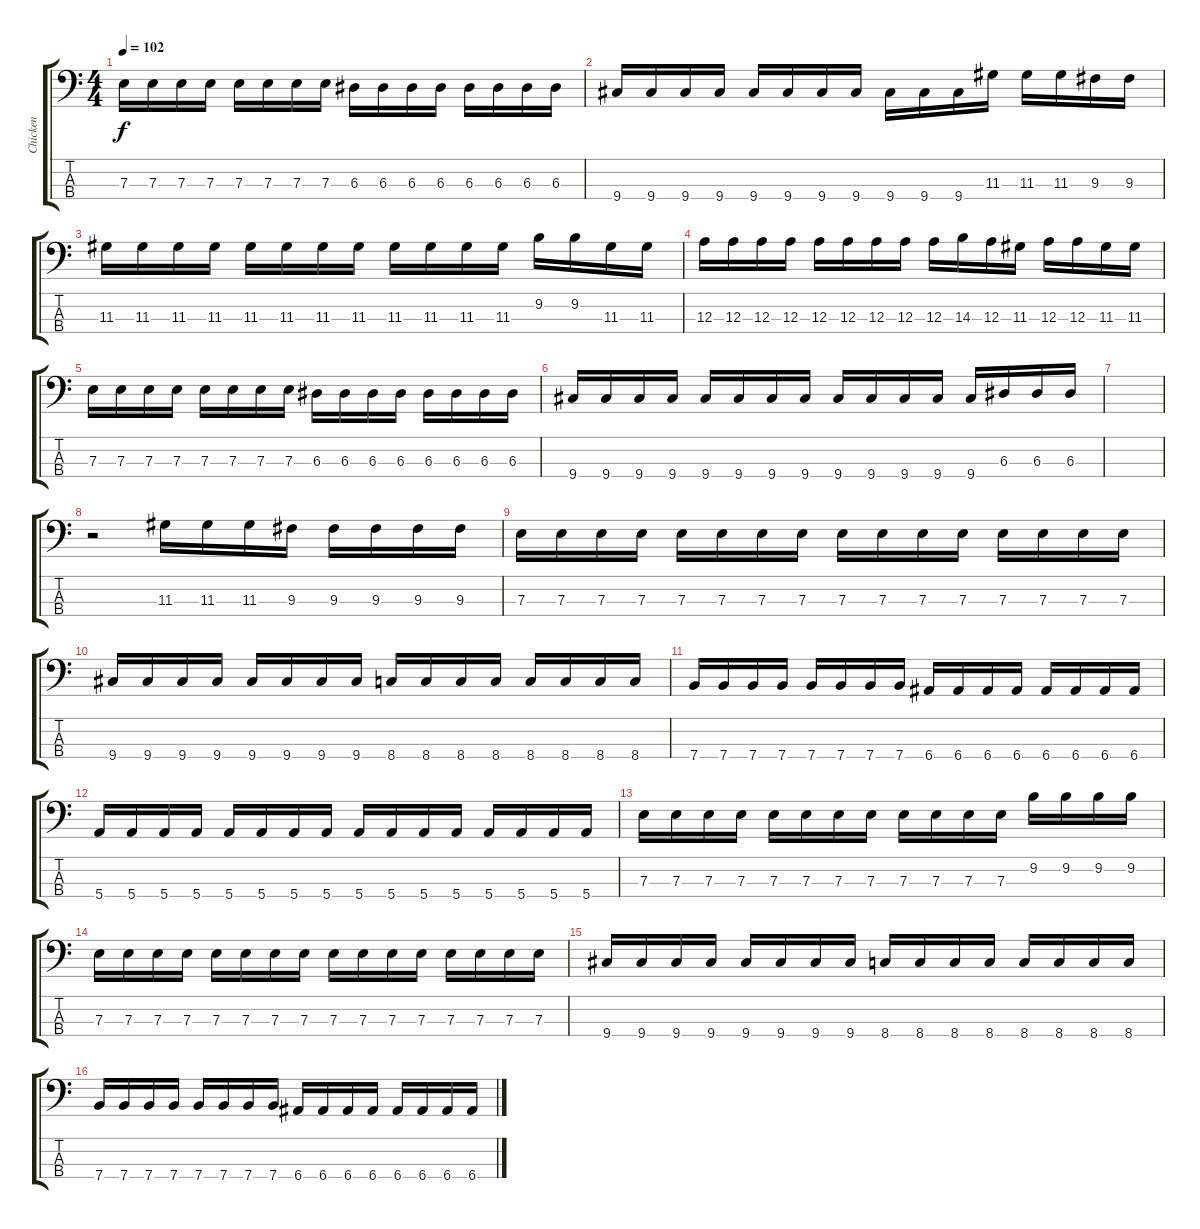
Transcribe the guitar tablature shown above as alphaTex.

\track ("Chicken" "Chicken") {instrument electricbasspick}
\staff {score tabs}
\tuning (G2 D2 A1 E1) {hide}
\ts (4 4)
\tempo 102
\clef f4
\ks c
7.3.16{dy f} 7.3.16 7.3.16 7.3.16 7.3.16 7.3.16 7.3.16 7.3.16 6.3.16 6.3.16 6.3.16 6.3.16 6.3.16 6.3.16 6.3.16 6.3.16 |
9.4.16 9.4.16 9.4.16 9.4.16 9.4.16 9.4.16 9.4.16 9.4.16 9.4.16 9.4.16 9.4.16 11.3.16 11.3.16 11.3.16 9.3.16 9.3.16 |
11.3.16 11.3.16 11.3.16 11.3.16 11.3.16 11.3.16 11.3.16 11.3.16 11.3.16 11.3.16 11.3.16 11.3.16 9.2.16 9.2.16 11.3.16 11.3.16 |
12.3.16 12.3.16 12.3.16 12.3.16 12.3.16 12.3.16 12.3.16 12.3.16 12.3.16 14.3.16 12.3.16 11.3.16 12.3.16 12.3.16 11.3.16 11.3.16 |
7.3.16 7.3.16 7.3.16 7.3.16 7.3.16 7.3.16 7.3.16 7.3.16 6.3.16 6.3.16 6.3.16 6.3.16 6.3.16 6.3.16 6.3.16 6.3.16 |
9.4.16 9.4.16 9.4.16 9.4.16 9.4.16 9.4.16 9.4.16 9.4.16 9.4.16 9.4.16 9.4.16 9.4.16 9.4.16 6.3.16 6.3.16 6.3.16 |
|
r.2 11.3.16 11.3.16 11.3.16 9.3.16 9.3.16 9.3.16 9.3.16 9.3.16 |
7.3.16 7.3.16 7.3.16 7.3.16 7.3.16 7.3.16 7.3.16 7.3.16 7.3.16 7.3.16 7.3.16 7.3.16 7.3.16 7.3.16 7.3.16 7.3.16 |
9.4.16 9.4.16 9.4.16 9.4.16 9.4.16 9.4.16 9.4.16 9.4.16 8.4.16 8.4.16 8.4.16 8.4.16 8.4.16 8.4.16 8.4.16 8.4.16 |
7.4.16 7.4.16 7.4.16 7.4.16 7.4.16 7.4.16 7.4.16 7.4.16 6.4.16 6.4.16 6.4.16 6.4.16 6.4.16 6.4.16 6.4.16 6.4.16 |
5.4.16 5.4.16 5.4.16 5.4.16 5.4.16 5.4.16 5.4.16 5.4.16 5.4.16 5.4.16 5.4.16 5.4.16 5.4.16 5.4.16 5.4.16 5.4.16 |
7.3.16 7.3.16 7.3.16 7.3.16 7.3.16 7.3.16 7.3.16 7.3.16 7.3.16 7.3.16 7.3.16 7.3.16 9.2.16 9.2.16 9.2.16 9.2.16 |
7.3.16 7.3.16 7.3.16 7.3.16 7.3.16 7.3.16 7.3.16 7.3.16 7.3.16 7.3.16 7.3.16 7.3.16 7.3.16 7.3.16 7.3.16 7.3.16 |
9.4.16 9.4.16 9.4.16 9.4.16 9.4.16 9.4.16 9.4.16 9.4.16 8.4.16 8.4.16 8.4.16 8.4.16 8.4.16 8.4.16 8.4.16 8.4.16 |
7.4.16 7.4.16 7.4.16 7.4.16 7.4.16 7.4.16 7.4.16 7.4.16 6.4.16 6.4.16 6.4.16 6.4.16 6.4.16 6.4.16 6.4.16 6.4.16
